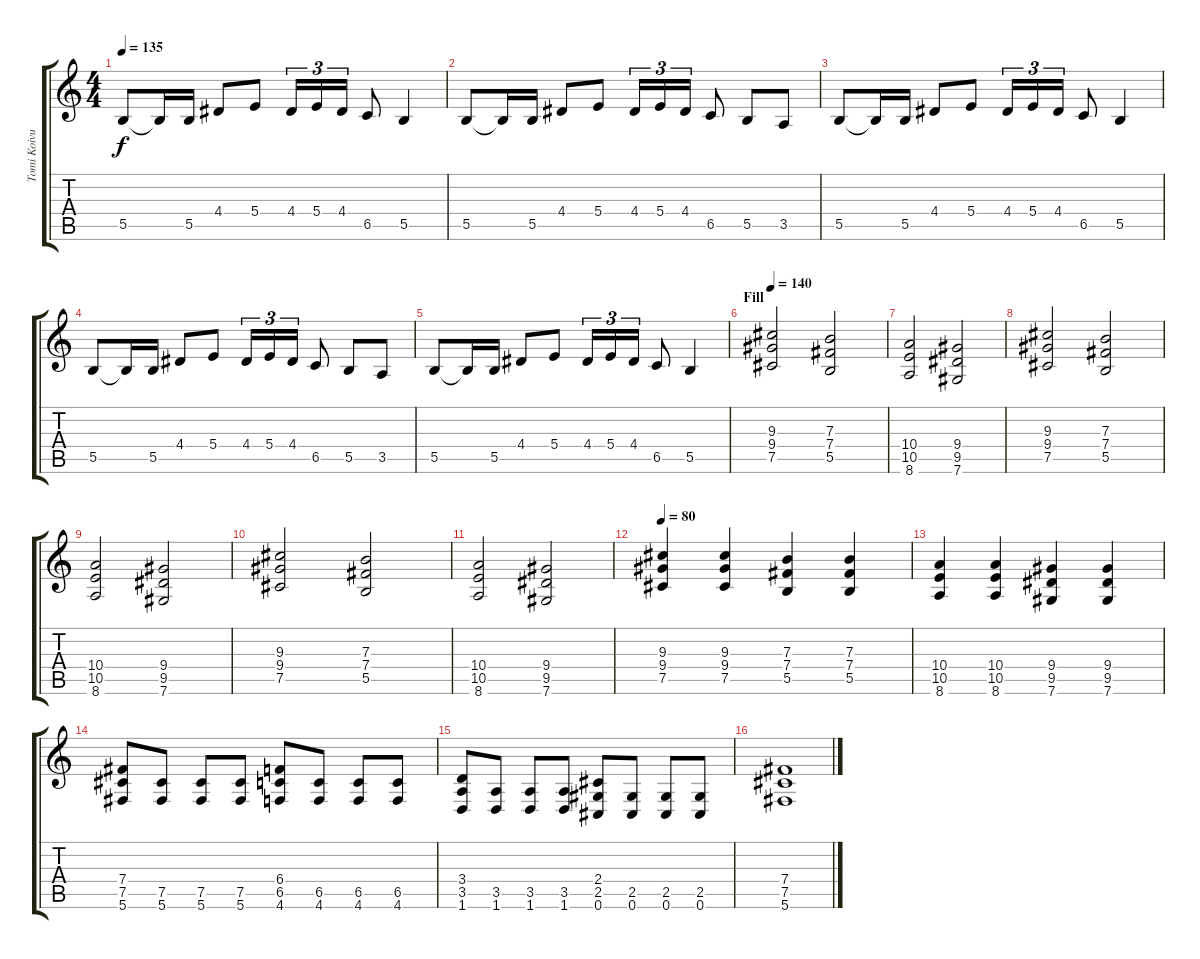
\track ("Tomi Koivusaari" "Tomi Koivu") {instrument distortionguitar}
\staff {score tabs}
\tuning (Db4 Ab3 E3 B2 Gb2 Db2) {hide}
\ts (4 4)
\tempo 135
\clef g2
\ks c
5.5.8{dy f} 5.5{t}.16 5.5.16 4.4.8 5.4.8 4.4.16{tu (3 2)} 5.4.16{tu (3 2)} 4.4.16{tu (3 2)} 6.5.8 5.5.4 |
5.5.8 5.5{t}.16 5.5.16 4.4.8 5.4.8 4.4.16{tu (3 2)} 5.4.16{tu (3 2)} 4.4.16{tu (3 2)} 6.5.8 5.5.8 3.5.8 |
5.5.8 5.5{t}.16 5.5.16 4.4.8 5.4.8 4.4.16{tu (3 2)} 5.4.16{tu (3 2)} 4.4.16{tu (3 2)} 6.5.8 5.5.4 |
5.5.8 5.5{t}.16 5.5.16 4.4.8 5.4.8 4.4.16{tu (3 2)} 5.4.16{tu (3 2)} 4.4.16{tu (3 2)} 6.5.8 5.5.8 3.5.8 |
5.5.8 5.5{t}.16 5.5.16 4.4.8 5.4.8 4.4.16{tu (3 2)} 5.4.16{tu (3 2)} 4.4.16{tu (3 2)} 6.5.8 5.5.4 |
\section ("" "Fill")
\tempo 140
(9.3 9.4 7.5).2{volume 14} (7.3 7.4 5.5).2 |
(10.4 10.5 8.6).2 (9.4 9.5 7.6).2 |
(9.3 9.4 7.5).2 (7.3 7.4 5.5).2 |
(10.4 10.5 8.6).2 (9.4 9.5 7.6).2 |
(9.3 9.4 7.5).2 (7.3 7.4 5.5).2 |
(10.4 10.5 8.6).2 (9.4 9.5 7.6).2 |
\tempo 80
(9.3 9.4 7.5).4{balance 0} (9.3 9.4 7.5).4 (7.3 7.4 5.5).4 (7.3 7.4 5.5).4 |
(10.4 10.5 8.6).4 (10.4 10.5 8.6).4 (9.4 9.5 7.6).4 (9.4 9.5 7.6).4 |
(7.4 7.5 5.6).8 (7.5 5.6).8 (7.5 5.6).8 (7.5 5.6).8 (6.4 6.5 4.6).8 (6.5 4.6).8 (6.5 4.6).8 (6.5 4.6).8 |
(3.4 3.5 1.6).8 (3.5 1.6).8 (3.5 1.6).8 (3.5 1.6).8 (2.4 2.5 0.6).8 (2.5 0.6).8 (2.5 0.6).8 (2.5 0.6).8 |
(7.4 7.5 5.6).1
